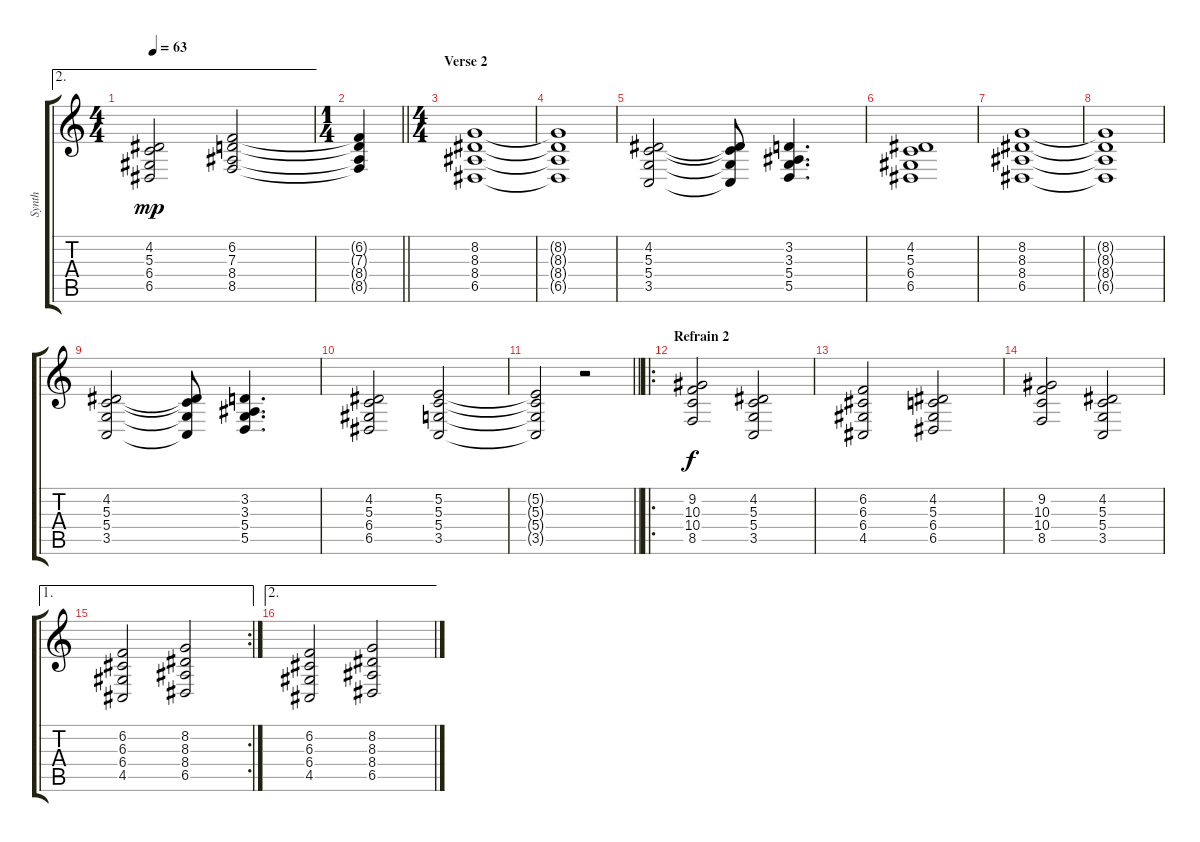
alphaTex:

\track ("Synth" "Synth") {instrument stringensemble1}
\staff {score tabs}
\tuning (E4 B3 G3 D3 A2 E2) {hide}
\ae 2
\ts (4 4)
\tempo 63
\clef g2
\ks c
(4.2 5.3 6.4 6.5).2{dy mp} (6.2 7.3 8.4 8.5).2 |
\ts (1 4)
\barLineRight lightlight
(6.2{t} 7.3{t} 8.4{t} 8.5{t}).4 |
\ts (4 4)
\section ("" "Verse 2")
(8.2 8.3 8.4 6.5).1 |
(8.2{t} 8.3{t} 8.4{t} 6.5{t}).1 |
(4.2 5.3 5.4 3.5).2 (4.2{t} 5.3{t} 5.4{t} 3.5{t}).8 (3.2 3.3 5.4 5.5).4{d} |
(4.2 5.3 6.4 6.5).1 |
(8.2 8.3 8.4 6.5).1 |
(8.2{t} 8.3{t} 8.4{t} 6.5{t}).1 |
(4.2 5.3 5.4 3.5).2 (4.2{t} 5.3{t} 5.4{t} 3.5{t}).8 (3.2 3.3 5.4 5.5).4{d} |
(4.2 5.3 6.4 6.5).2 (5.2 5.3 5.4 3.5).2 |
\barLineRight lightlight
(5.2{t} 5.3{t} 5.4{t} 3.5{t}).2 r.2 |
\ro
\section ("" "Refrain 2")
(9.2 10.3 10.4 8.5).2{dy f} (4.2 5.3 5.4 3.5).2 |
(6.2 6.3 6.4 4.5).2 (4.2 5.3 6.4 6.5).2 |
(9.2 10.3 10.4 8.5).2 (4.2 5.3 5.4 3.5).2 |
\ae 1
\rc 2
(6.2 6.3 6.4 4.5).2 (8.2 8.3 8.4 6.5).2 |
\ae 2
(6.2 6.3 6.4 4.5).2 (8.2 8.3 8.4 6.5).2
